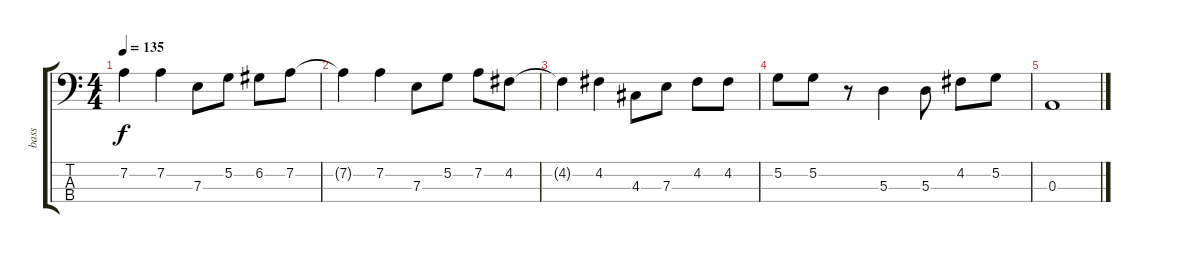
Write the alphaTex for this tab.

\track ("bass" "bass") {instrument electricbassfinger}
\staff {score tabs}
\tuning (G2 D2 A1 E1) {hide}
\ts (4 4)
\tempo 135
\clef f4
\ks c
7.2.4{dy f} 7.2.4 7.3.8 5.2.8 6.2.8 7.2.8 |
7.2{t}.4 7.2.4 7.3.8 5.2.8 7.2.8 4.2.8 |
4.2{t}.4 4.2.4 4.3.8 7.3.8 4.2.8 4.2.8 |
5.2.8 5.2.8 r.8 5.3.4 5.3.8 4.2.8 5.2.8 |
0.3.1
